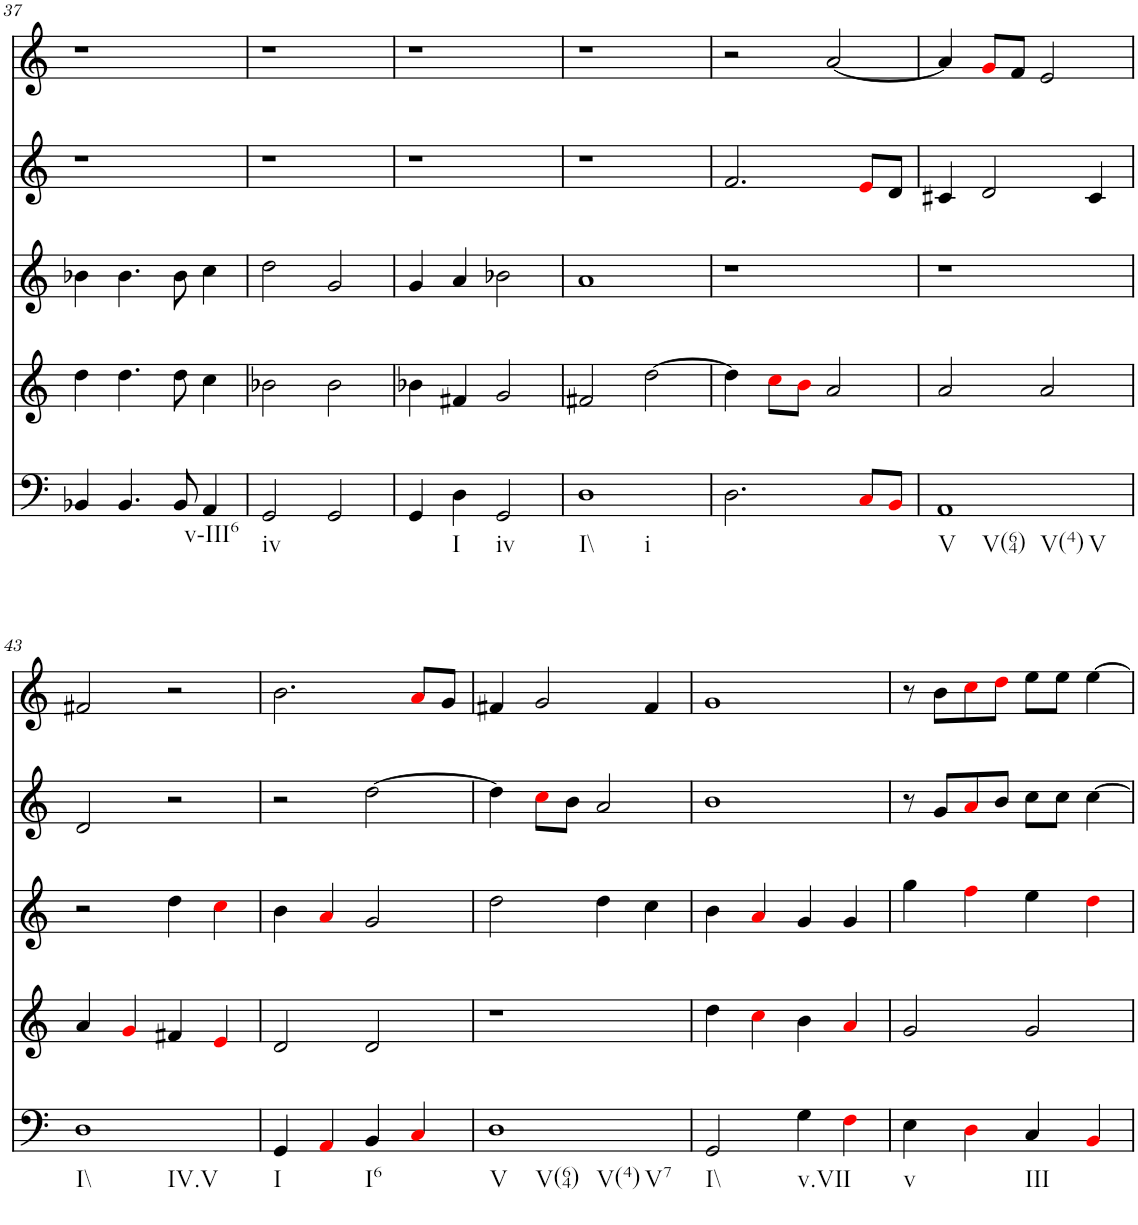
**kern	**kern	**kern	**kern	**kern
*part5	*part4	*part3	*part2	*part1
*staff5	*staff4	*staff3	*staff2	*staff1
*I"vox	*I"vox	*I"vox	*I"vox	*I"vox
!!LO:PB:g=z
*clefF4	*clefG2	*clefG2	*clefG2	*clefG2
*k[]	*k[]	*k[]	*k[]	*k[]
*M4/4	*M4/4	*M4/4	*M4/4	*M4/4
=37	=37	=37	=37	=37
4BB-X/	4dd\	4b-X\	1r	1r
4.BB-/	4.dd\	4.b-\	.	.
8BB-/	8dd\	8b-\	.	.
!LO:TX:b:t=v-III6	!	!	!	!
4AA/	4cc\	4cc\	.	.
=38	=38	=38	=38	=38
!LO:TX:b:t=iv	!	!	!	!
2GG/	2b-X\	2dd\	1r	1r
2GG/	2b-\	2g/	.	.
=39	=39	=39	=39	=39
4GG/	4b-X\	4g/	1r	1r
!LO:TX:b:t=I	!	!	!	!
4D\	4f#X/	4a/	.	.
!LO:TX:b:t=iv	!	!	!	!
2GG/	2g/	2b-X\	.	.
=40	=40	=40	=40	=40
!LO:TX:b:t=I\\	!	!	!	!
!LO:TX:b:t=i	!	!	!	!
1D	2f#X/	1a	1r	1r
.	[2dd\	.	.	.
=41	=41	=41	=41	=41
2.D\	4dd\]	1r	2.f/	2r
.	8cci\L	.	.	.
.	8bi\J	.	.	.
.	2a/	.	.	[2a/
8Ci/L	.	.	8ei/L	.
8BBi/J	.	.	8d/J	.
=42	=42	=42	=42	=42
!LO:TX:b:t=V	!	!	!	!
!LO:TX:b:t=V(64)	!	!	!	!
!LO:TX:b:t=V(4)	!	!	!	!
!LO:TX:b:t=V	!	!	!	!
1AA	2a/	1r	4c#X/	4a/]
.	.	.	2d/	8gi/L
.	.	.	.	8f/J
.	2a/	.	.	2e/
.	.	.	4c#/	.
!!LO:LB:g=z
=43	=43	=43	=43	=43
!LO:TX:b:t=I\\	!	!	!	!
!LO:TX:b:t=IV.V	!	!	!	!
1D	4a/	2r	2d/	2f#X/
.	4gi/	.	.	.
.	4f#X/	4dd\	2r	2r
.	4ei/	4cci\	.	.
=44	=44	=44	=44	=44
!LO:TX:b:t=I	!	!	!	!
4GG/	2d/	4b\	2r	2.b\
4AAi/	.	4ai/	.	.
!LO:TX:b:t=I6	!	!	!	!
4BB/	2d/	2g/	[2dd\	.
4Ci/	.	.	.	8ai/L
.	.	.	.	8g/J
=45	=45	=45	=45	=45
!LO:TX:b:t=V	!	!	!	!
!LO:TX:b:t=V(64)	!	!	!	!
!LO:TX:b:t=V(4)	!	!	!	!
!LO:TX:b:t=V7	!	!	!	!
1D	1r	2dd\	4dd\]	4f#X/
.	.	.	8cci\L	2g/
.	.	.	8b\J	.
.	.	4dd\	2a/	.
.	.	4cc\	.	4f#/
=46	=46	=46	=46	=46
!LO:TX:b:t=I\\	!	!	!	!
2GG/	4dd\	4b\	1b	1g
.	4cci\	4ai/	.	.
!LO:TX:b:t=v.VII	!	!	!	!
4G\	4b\	4g/	.	.
4Fi\	4ai/	4g/	.	.
=47	=47	=47	=47	=47
!LO:TX:b:t=v	!	!	!	!
4E\	2g/	4gg\	8r	8r
.	.	.	8g/L	8b\L
4Di\	.	4ffi\	8ai/	8cci\
.	.	.	8b/J	8ddi\J
!LO:TX:b:t=III	!	!	!	!
4C/	2g/	4ee\	8cc\L	8ee\L
.	.	.	8cc\J	8ee\J
4BBi/	.	4ddi\	[4cc\	[4ee\
=	=	=	=	=
*-	*-	*-	*-	*-
